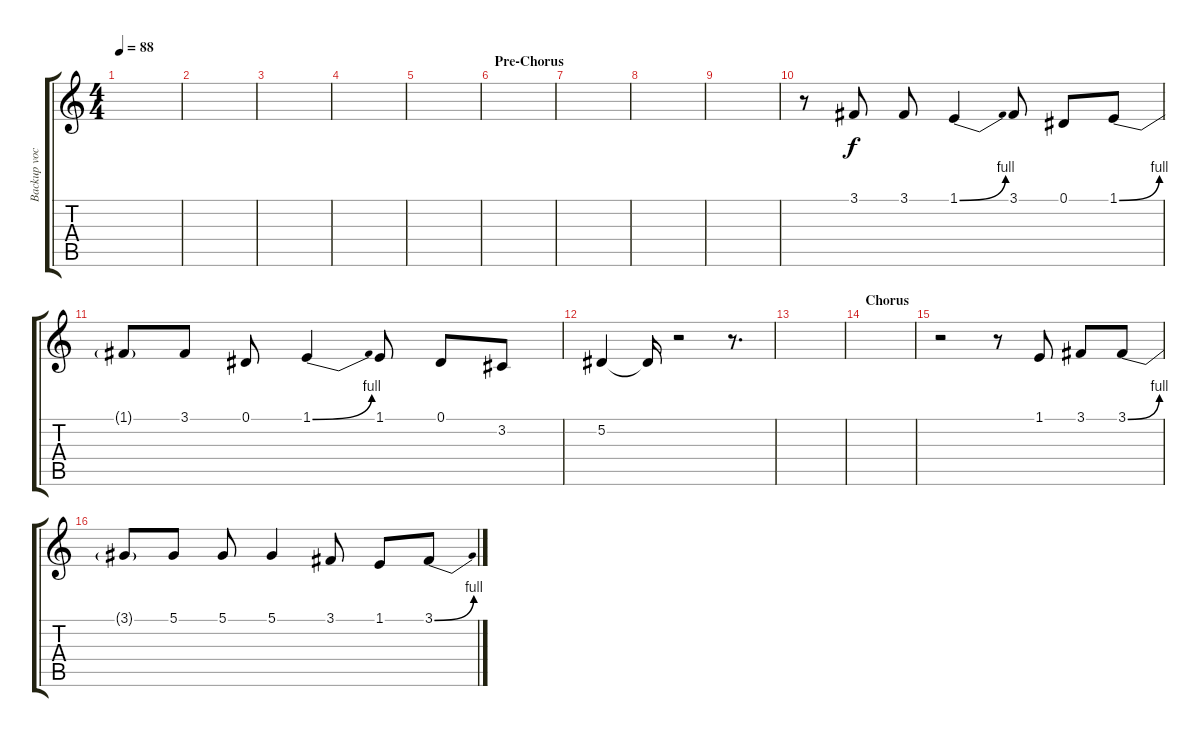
\track ("Backup vocals" "Backup voc") {instrument stringensemble1}
\staff {score tabs}
\tuning (Eb4 Bb3 Gb3 Db3 Ab2 Eb2) {hide}
\ts (4 4)
\tempo 88
\clef g2
\ks c
|
|
|
|
|
\section ("" "Pre-Chorus")
|
|
|
|
r.8 3.1.8 3.1.8 1.1{be (bend 0 0 60 4)}.4 3.1.8 0.1.8 1.1{be (bend 0 0 60 4)}.8 |
1.1{t}.8 3.1.8 0.1.8 1.1{be (bend 0 0 60 4)}.4 1.1.8 0.1.8 3.2.8 |
5.2.4 5.2{t}.16 r.2 r.8{d} |
|
\section ("" "Chorus")
|
r.2 r.8 1.1.8 3.1.8 3.1{be (bend 0 0 60 4)}.8 |
3.1{t}.8 5.1.8 5.1.8 5.1.4 3.1.8 1.1.8 3.1{be (bend 0 0 60 4)}.8
